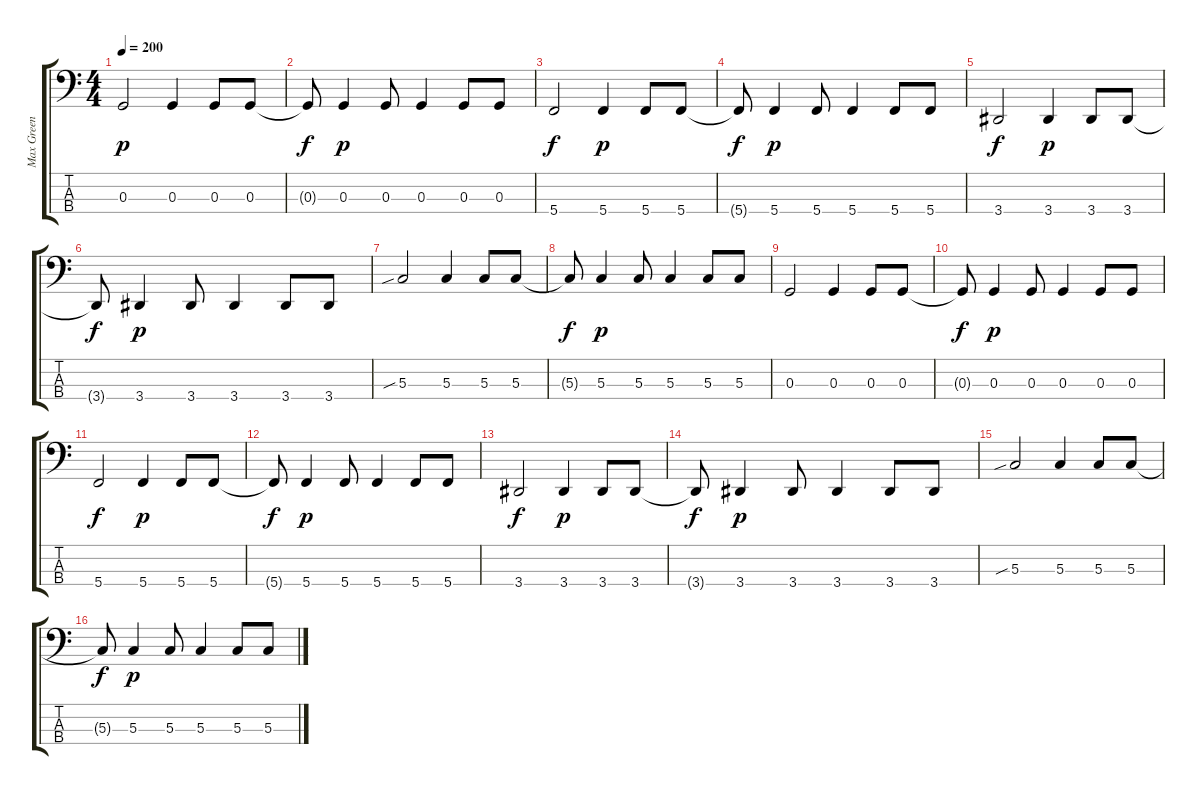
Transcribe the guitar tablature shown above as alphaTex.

\track ("Max Green" "Max Green") {instrument electricbassfinger}
\staff {score tabs}
\tuning (F2 C2 G1 C1) {hide}
\ts (4 4)
\tempo 200
\clef f4
\ks c
0.3.2{dy p} 0.3.4 0.3.8 0.3.8 |
0.3{t}.8{dy f} 0.3.4{dy p} 0.3.8 0.3.4 0.3.8 0.3.8 |
5.4.2{dy f} 5.4.4{dy p} 5.4.8 5.4.8 |
5.4{t}.8{dy f} 5.4.4{dy p} 5.4.8 5.4.4 5.4.8 5.4.8 |
3.4.2{dy f} 3.4.4{dy p} 3.4.8 3.4.8 |
3.4{t}.8{dy f} 3.4.4{dy p} 3.4.8 3.4.4 3.4.8 3.4.8 |
5.3{sib}.2 5.3.4 5.3.8 5.3.8 |
5.3{t}.8{dy f} 5.3.4{dy p} 5.3.8 5.3.4 5.3.8 5.3.8 |
0.3.2 0.3.4 0.3.8 0.3.8 |
0.3{t}.8{dy f} 0.3.4{dy p} 0.3.8 0.3.4 0.3.8 0.3.8 |
5.4.2{dy f} 5.4.4{dy p} 5.4.8 5.4.8 |
5.4{t}.8{dy f} 5.4.4{dy p} 5.4.8 5.4.4 5.4.8 5.4.8 |
3.4.2{dy f} 3.4.4{dy p} 3.4.8 3.4.8 |
3.4{t}.8{dy f} 3.4.4{dy p} 3.4.8 3.4.4 3.4.8 3.4.8 |
5.3{sib}.2 5.3.4 5.3.8 5.3.8 |
5.3{t}.8{dy f} 5.3.4{dy p} 5.3.8 5.3.4 5.3.8 5.3.8
